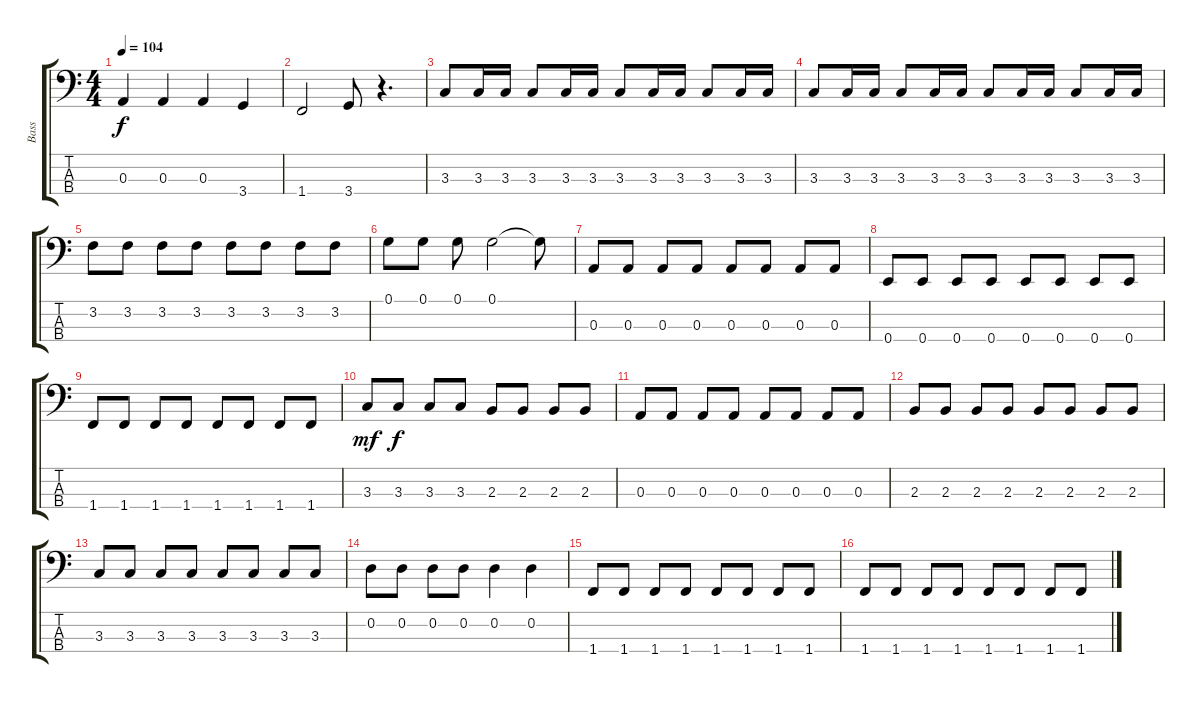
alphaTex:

\track ("Bass" "Bass") {instrument electricbassfinger}
\staff {score tabs}
\tuning (G2 D2 A1 E1) {hide}
\ts (4 4)
\tempo 104
\clef f4
\ks c
0.3.4{dy f} 0.3.4 0.3.4 3.4.4 |
1.4.2 3.4.8 r.4{d} |
3.3.8 3.3.16 3.3.16 3.3.8 3.3.16 3.3.16 3.3.8 3.3.16 3.3.16 3.3.8 3.3.16 3.3.16 |
3.3.8 3.3.16 3.3.16 3.3.8 3.3.16 3.3.16 3.3.8 3.3.16 3.3.16 3.3.8 3.3.16 3.3.16 |
3.2.8 3.2.8 3.2.8 3.2.8 3.2.8 3.2.8 3.2.8 3.2.8 |
0.1.8 0.1.8 0.1.8 0.1.2 0.1{t}.8 |
0.3.8 0.3.8 0.3.8 0.3.8 0.3.8 0.3.8 0.3.8 0.3.8 |
0.4.8 0.4.8 0.4.8 0.4.8 0.4.8 0.4.8 0.4.8 0.4.8 |
1.4.8 1.4.8 1.4.8 1.4.8 1.4.8 1.4.8 1.4.8 1.4.8 |
3.3.8{dy mf} 3.3.8{dy f} 3.3.8 3.3.8 2.3.8 2.3.8 2.3.8 2.3.8 |
0.3.8 0.3.8 0.3.8 0.3.8 0.3.8 0.3.8 0.3.8 0.3.8 |
2.3.8 2.3.8 2.3.8 2.3.8 2.3.8 2.3.8 2.3.8 2.3.8 |
3.3.8 3.3.8 3.3.8 3.3.8 3.3.8 3.3.8 3.3.8 3.3.8 |
0.2.8 0.2.8 0.2.8 0.2.8 0.2.4 0.2.4 |
1.4.8 1.4.8 1.4.8 1.4.8 1.4.8 1.4.8 1.4.8 1.4.8 |
1.4.8 1.4.8 1.4.8 1.4.8 1.4.8 1.4.8 1.4.8 1.4.8
